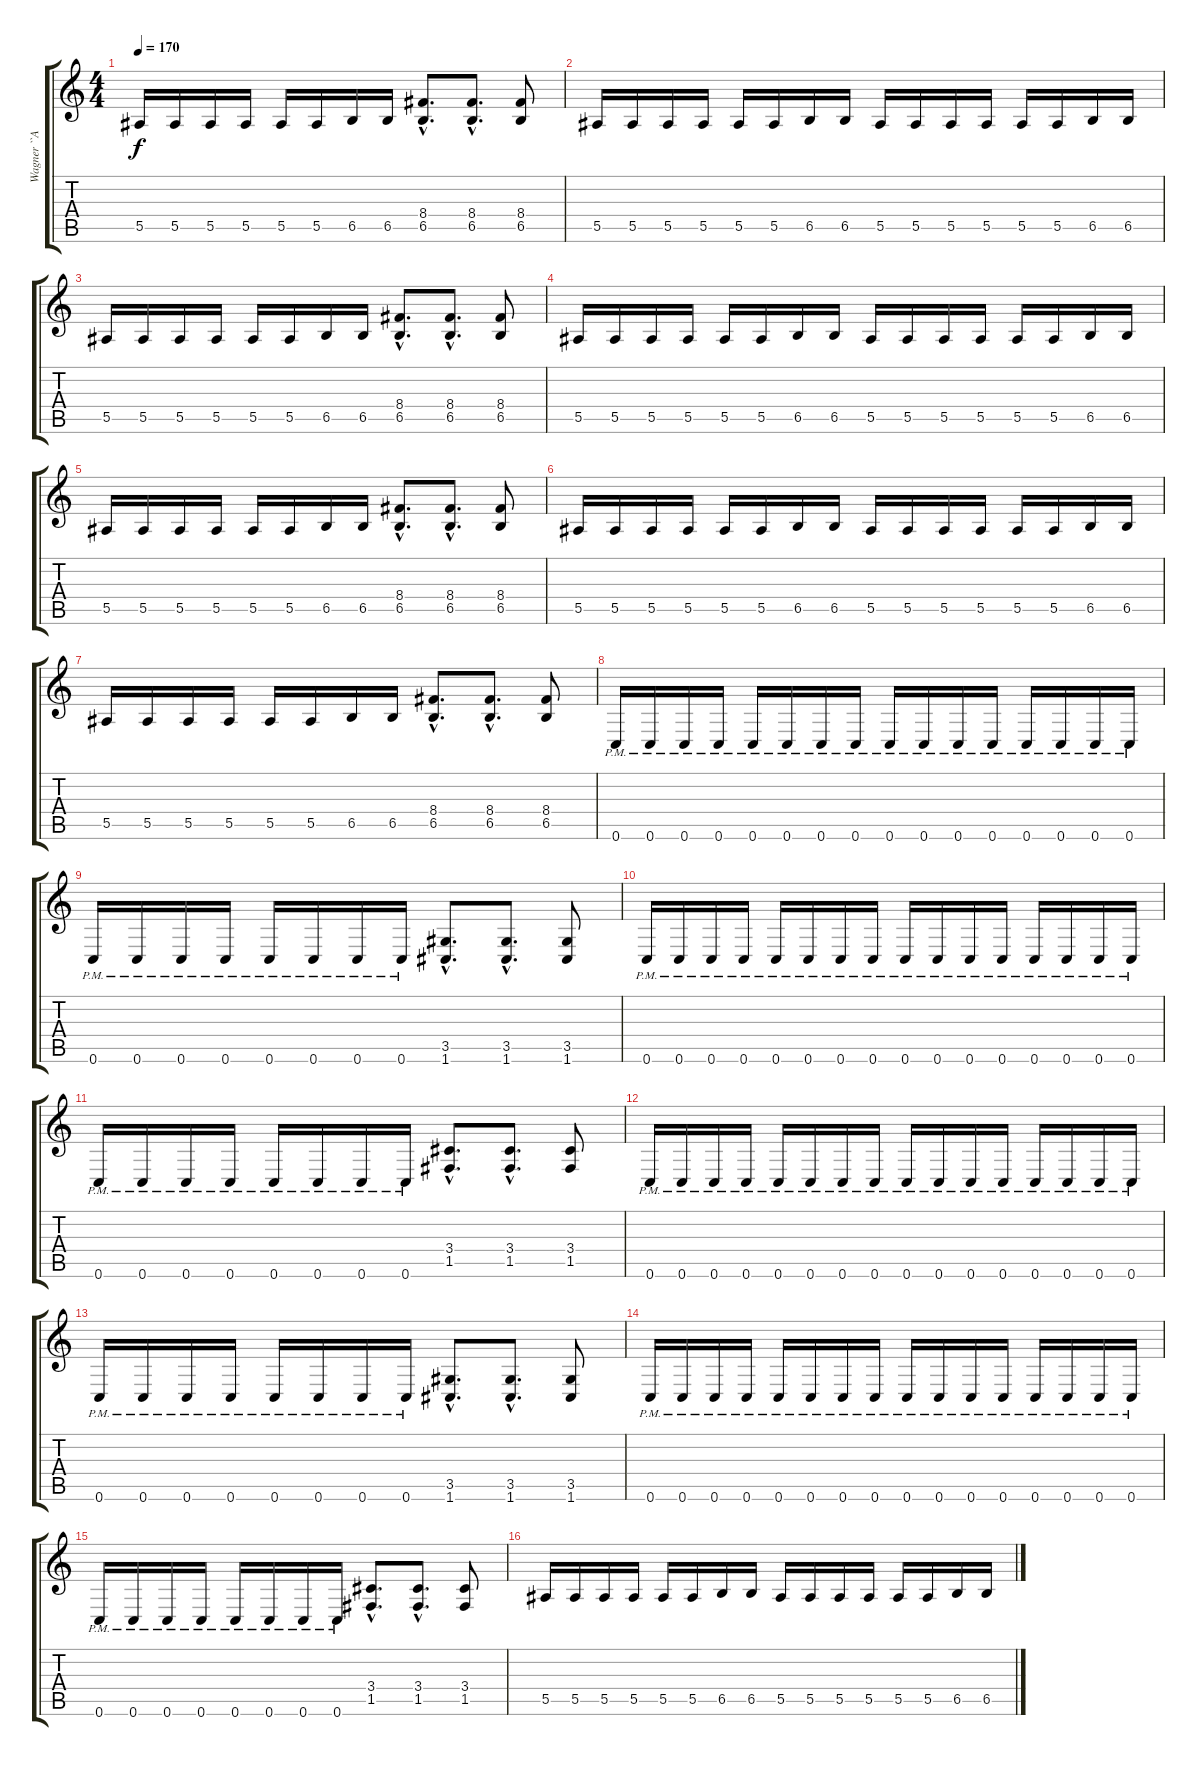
\track ("Wagner ``Antichrist`` Lamourier" "Wagner ``A") {instrument distortionguitar}
\staff {score tabs}
\tuning (C4 G3 Eb3 Bb2 F2 C2) {hide}
\ts (4 4)
\tempo 170
\clef g2
\ks c
5.5.16{dy f} 5.5.16 5.5.16 5.5.16 5.5.16 5.5.16 6.5.16 6.5.16 (8.4{hac} 6.5{hac}).8{d} (8.4{hac} 6.5{hac}).8{d} (8.4 6.5).8 |
5.5.16 5.5.16 5.5.16 5.5.16 5.5.16 5.5.16 6.5.16 6.5.16 5.5.16 5.5.16 5.5.16 5.5.16 5.5.16 5.5.16 6.5.16 6.5.16 |
5.5.16 5.5.16 5.5.16 5.5.16 5.5.16 5.5.16 6.5.16 6.5.16 (8.4{hac} 6.5{hac}).8{d} (8.4{hac} 6.5{hac}).8{d} (8.4 6.5).8 |
5.5.16 5.5.16 5.5.16 5.5.16 5.5.16 5.5.16 6.5.16 6.5.16 5.5.16 5.5.16 5.5.16 5.5.16 5.5.16 5.5.16 6.5.16 6.5.16 |
5.5.16 5.5.16 5.5.16 5.5.16 5.5.16 5.5.16 6.5.16 6.5.16 (8.4{hac} 6.5{hac}).8{d} (8.4{hac} 6.5{hac}).8{d} (8.4 6.5).8 |
5.5.16 5.5.16 5.5.16 5.5.16 5.5.16 5.5.16 6.5.16 6.5.16 5.5.16 5.5.16 5.5.16 5.5.16 5.5.16 5.5.16 6.5.16 6.5.16 |
5.5.16 5.5.16 5.5.16 5.5.16 5.5.16 5.5.16 6.5.16 6.5.16 (8.4{hac} 6.5{hac}).8{d} (8.4{hac} 6.5{hac}).8{d} (8.4 6.5).8 |
0.6{pm}.16 0.6{pm}.16 0.6{pm}.16 0.6{pm}.16 0.6{pm}.16 0.6{pm}.16 0.6{pm}.16 0.6{pm}.16 0.6{pm}.16 0.6{pm}.16 0.6{pm}.16 0.6{pm}.16 0.6{pm}.16 0.6{pm}.16 0.6{pm}.16 0.6{pm}.16 |
0.6{pm}.16 0.6{pm}.16 0.6{pm}.16 0.6{pm}.16 0.6{pm}.16 0.6{pm}.16 0.6{pm}.16 0.6{pm}.16 (3.5{hac} 1.6{hac}).8{d} (3.5{hac} 1.6{hac}).8{d} (3.5 1.6).8 |
0.6{pm}.16 0.6{pm}.16 0.6{pm}.16 0.6{pm}.16 0.6{pm}.16 0.6{pm}.16 0.6{pm}.16 0.6{pm}.16 0.6{pm}.16 0.6{pm}.16 0.6{pm}.16 0.6{pm}.16 0.6{pm}.16 0.6{pm}.16 0.6{pm}.16 0.6{pm}.16 |
0.6{pm}.16 0.6{pm}.16 0.6{pm}.16 0.6{pm}.16 0.6{pm}.16 0.6{pm}.16 0.6{pm}.16 0.6{pm}.16 (3.4{hac} 1.5{hac}).8{d} (3.4{hac} 1.5{hac}).8{d} (3.4 1.5).8 |
0.6{pm}.16 0.6{pm}.16 0.6{pm}.16 0.6{pm}.16 0.6{pm}.16 0.6{pm}.16 0.6{pm}.16 0.6{pm}.16 0.6{pm}.16 0.6{pm}.16 0.6{pm}.16 0.6{pm}.16 0.6{pm}.16 0.6{pm}.16 0.6{pm}.16 0.6{pm}.16 |
0.6{pm}.16 0.6{pm}.16 0.6{pm}.16 0.6{pm}.16 0.6{pm}.16 0.6{pm}.16 0.6{pm}.16 0.6{pm}.16 (3.5{hac} 1.6{hac}).8{d} (3.5{hac} 1.6{hac}).8{d} (3.5 1.6).8 |
0.6{pm}.16 0.6{pm}.16 0.6{pm}.16 0.6{pm}.16 0.6{pm}.16 0.6{pm}.16 0.6{pm}.16 0.6{pm}.16 0.6{pm}.16 0.6{pm}.16 0.6{pm}.16 0.6{pm}.16 0.6{pm}.16 0.6{pm}.16 0.6{pm}.16 0.6{pm}.16 |
0.6{pm}.16 0.6{pm}.16 0.6{pm}.16 0.6{pm}.16 0.6{pm}.16 0.6{pm}.16 0.6{pm}.16 0.6{pm}.16 (3.4{hac} 1.5{hac}).8{d} (3.4{hac} 1.5{hac}).8{d} (3.4 1.5).8 |
5.5.16 5.5.16 5.5.16 5.5.16 5.5.16 5.5.16 6.5.16 6.5.16 5.5.16 5.5.16 5.5.16 5.5.16 5.5.16 5.5.16 6.5.16 6.5.16
